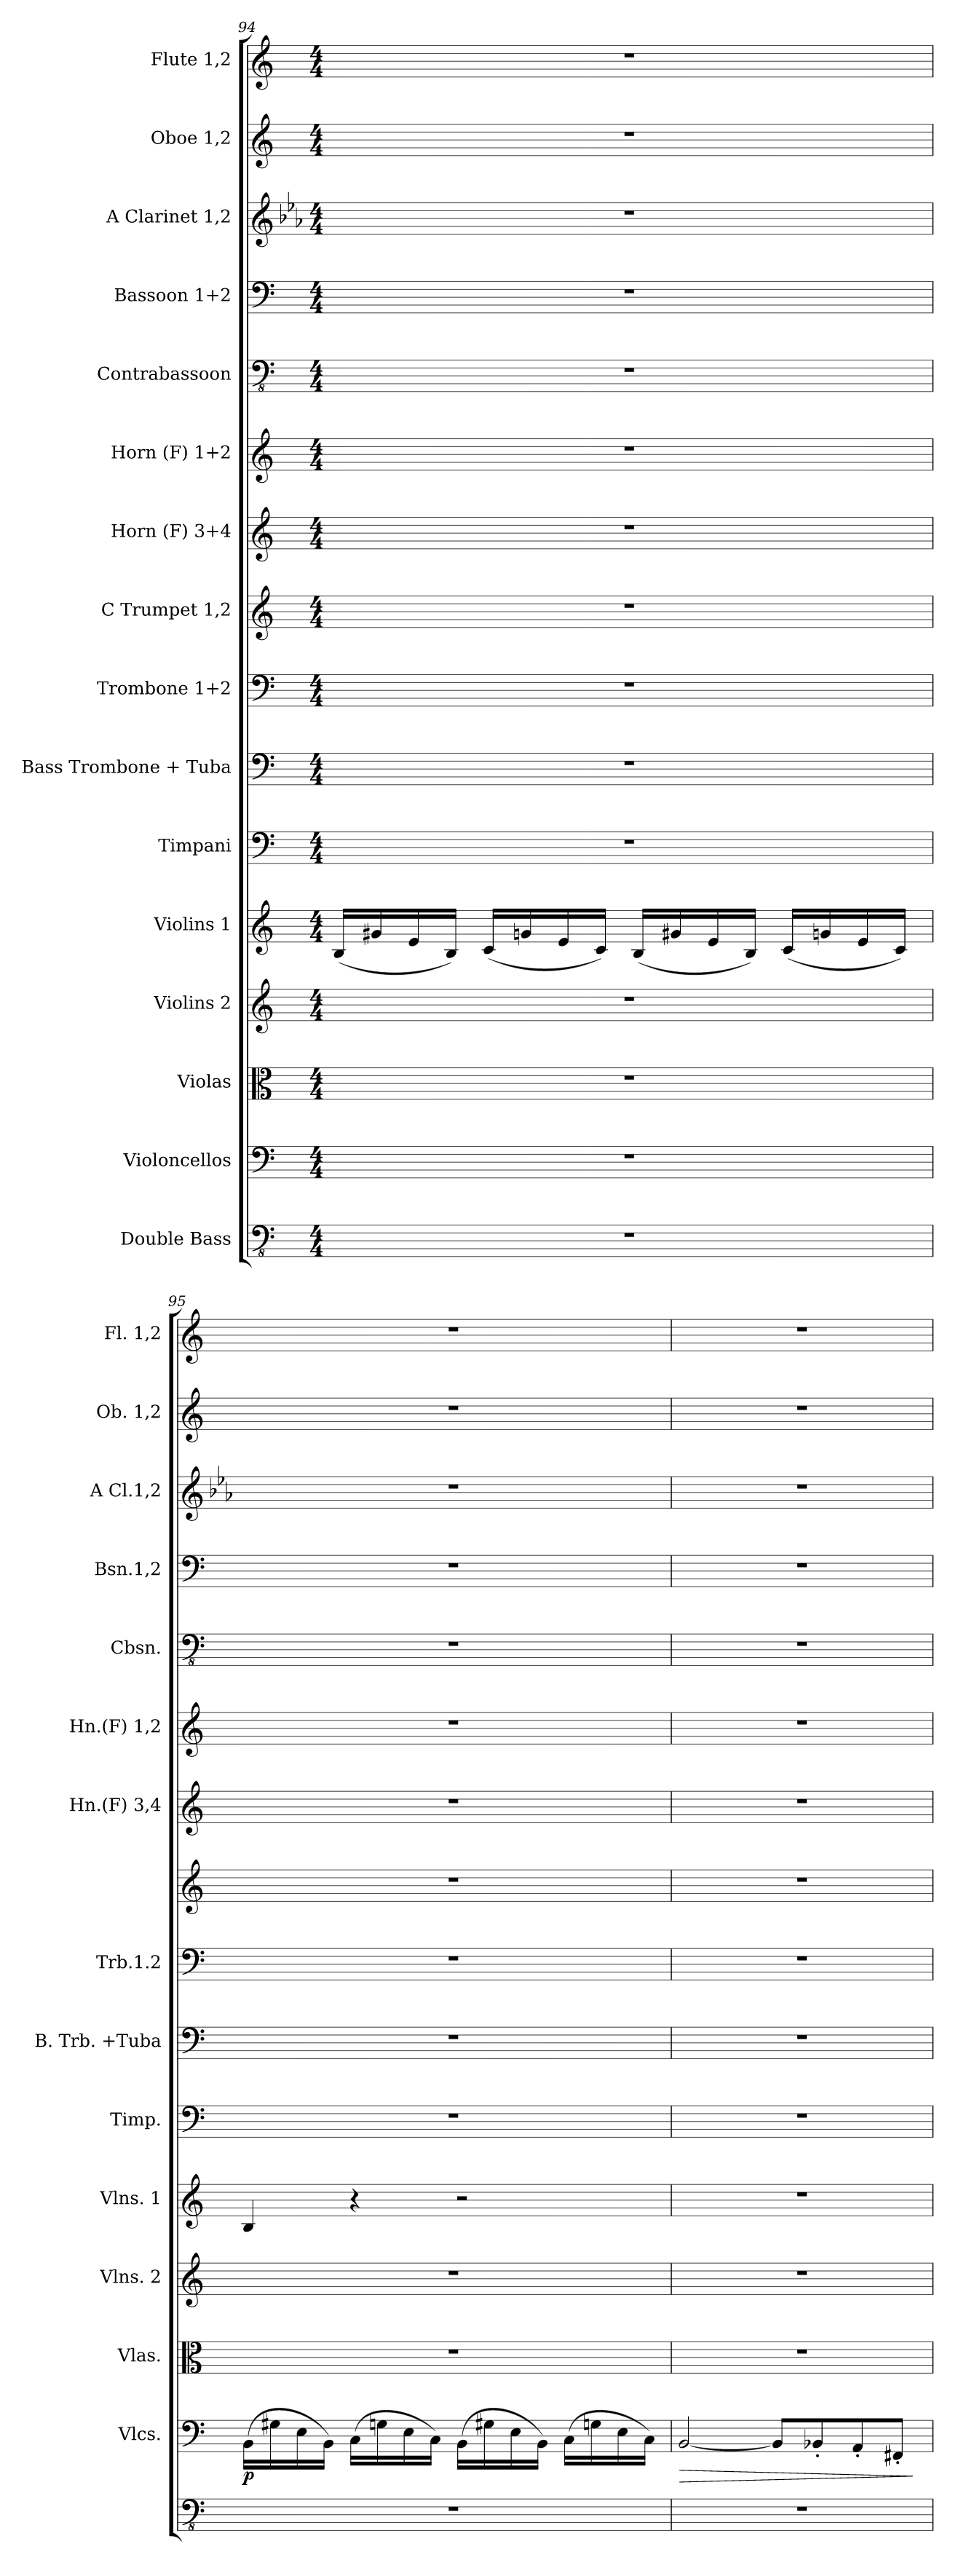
**kern	**kern	**dynam	**kern	**kern	**kern	**kern	**kern	**kern	**kern	**kern	**kern	**kern	**kern	**kern	**kern	**kern
*part16	*part15	*part15	*part14	*part13	*part12	*part11	*part10	*part9	*part8	*part7	*part6	*part5	*part4	*part3	*part2	*part1
*staff16	*staff15	*staff15	*staff14	*staff13	*staff12	*staff11	*staff10	*staff9	*staff8	*staff7	*staff6	*staff5	*staff4	*staff3	*staff2	*staff1
*I"Double Bass	*I"Violoncellos	*	*I"Violas	*I"Violins 2	*I"Violins 1	*I"Timpani	*I"Bass Trombone  + Tuba	*I"Trombone 1+2	*I"C Trumpet 1,2	*I"Horn (F) 3+4	*I"Horn (F) 1+2	*I"Contrabassoon	*I"Bassoon 1+2	*I"A Clarinet 1,2	*I"Oboe 1,2	*I"Flute 1,2
*	*I'Vlcs.	*	*I'Vlas.	*I'Vlns. 2	*I'Vlns. 1	*I'Timp.	*I'B. Trb. +Tuba	*I'Trb.1.2	*	*I'Hn.(F) 3,4	*I'Hn.(F) 1,2	*I'Cbsn.	*I'Bsn.1,2	*I'A Cl.1,2	*I'Ob. 1,2	*I'Fl. 1,2
!!LO:PB:g=z
*clefFv4	*clefF4	*	*clefC3	*clefG2	*clefG2	*clefF4	*clefF4	*clefF4	*clefG2	*clefG2	*clefG2	*clefFv4	*clefF4	*clefG2	*clefG2	*clefG2
*ITrd7c12	*	*	*	*	*	*	*	*	*	*ITrd4c7	*ITrd4c7	*	*	*ITrd2c3	*	*
*k[]	*k[]	*	*k[]	*k[]	*k[]	*k[]	*k[]	*k[]	*k[]	*k[b-]	*k[b-]	*k[]	*k[]	*k[]	*k[]	*k[]
*M4/4	*M4/4	*	*M4/4	*M4/4	*M4/4	*M4/4	*M4/4	*M4/4	*M4/4	*M4/4	*M4/4	*M4/4	*M4/4	*M4/4	*M4/4	*M4/4
=94	=94	=94	=94	=94	=94	=94	=94	=94	=94	=94	=94	=94	=94	=94	=94	=94
1r	1r	.	1r	1r	(16B/LL	1r	1r	1r	1r	1r	1r	1r	1r	1r	1r	1r
.	.	.	.	.	16g#X/	.	.	.	.	.	.	.	.	.	.	.
.	.	.	.	.	16e/	.	.	.	.	.	.	.	.	.	.	.
.	.	.	.	.	16B/JJ)	.	.	.	.	.	.	.	.	.	.	.
.	.	.	.	.	(16c/LL	.	.	.	.	.	.	.	.	.	.	.
.	.	.	.	.	16gn/	.	.	.	.	.	.	.	.	.	.	.
.	.	.	.	.	16e/	.	.	.	.	.	.	.	.	.	.	.
.	.	.	.	.	16c/JJ)	.	.	.	.	.	.	.	.	.	.	.
.	.	.	.	.	(16B/LL	.	.	.	.	.	.	.	.	.	.	.
.	.	.	.	.	16g#X/	.	.	.	.	.	.	.	.	.	.	.
.	.	.	.	.	16e/	.	.	.	.	.	.	.	.	.	.	.
.	.	.	.	.	16B/JJ)	.	.	.	.	.	.	.	.	.	.	.
.	.	.	.	.	(16c/LL	.	.	.	.	.	.	.	.	.	.	.
.	.	.	.	.	16gn/	.	.	.	.	.	.	.	.	.	.	.
.	.	.	.	.	16e/	.	.	.	.	.	.	.	.	.	.	.
.	.	.	.	.	16c/JJ)	.	.	.	.	.	.	.	.	.	.	.
=95	=95	=95	=95	=95	=95	=95	=95	=95	=95	=95	=95	=95	=95	=95	=95	=95
!	!	!LO:DY:b	!	!	!	!	!	!	!	!	!	!	!	!	!	!
1r	(16BB\LL	p	1r	1r	4B/	1r	1r	1r	1r	1r	1r	1r	1r	1r	1r	1r
.	16G#X\	.	.	.	.	.	.	.	.	.	.	.	.	.	.	.
.	16E\	.	.	.	.	.	.	.	.	.	.	.	.	.	.	.
.	16BB\JJ)	.	.	.	.	.	.	.	.	.	.	.	.	.	.	.
.	(16C\LL	.	.	.	4r	.	.	.	.	.	.	.	.	.	.	.
.	16Gn\	.	.	.	.	.	.	.	.	.	.	.	.	.	.	.
.	16E\	.	.	.	.	.	.	.	.	.	.	.	.	.	.	.
.	16C\JJ)	.	.	.	.	.	.	.	.	.	.	.	.	.	.	.
.	(16BB\LL	.	.	.	2r	.	.	.	.	.	.	.	.	.	.	.
.	16G#X\	.	.	.	.	.	.	.	.	.	.	.	.	.	.	.
.	16E\	.	.	.	.	.	.	.	.	.	.	.	.	.	.	.
.	16BB\JJ)	.	.	.	.	.	.	.	.	.	.	.	.	.	.	.
.	(16C\LL	.	.	.	.	.	.	.	.	.	.	.	.	.	.	.
.	16Gn\	.	.	.	.	.	.	.	.	.	.	.	.	.	.	.
.	16E\	.	.	.	.	.	.	.	.	.	.	.	.	.	.	.
.	16C\JJ)	.	.	.	.	.	.	.	.	.	.	.	.	.	.	.
=96	=96	=96	=96	=96	=96	=96	=96	=96	=96	=96	=96	=96	=96	=96	=96	=96
!	!	!LO:HP:b	!	!	!	!	!	!	!	!	!	!	!	!	!	!
1r	[2BB/	>	1r	1r	1r	1r	1r	1r	1r	1r	1r	1r	1r	1r	1r	1r
.	8BB/L]	.	.	.	.	.	.	.	.	.	.	.	.	.	.	.
.	8BB-X'/	.	.	.	.	.	.	.	.	.	.	.	.	.	.	.
.	8AA'/	.	.	.	.	.	.	.	.	.	.	.	.	.	.	.
.	8FF#X'/J	.	.	.	.	.	.	.	.	.	.	.	.	.	.	.
.	.	]	.	.	.	.	.	.	.	.	.	.	.	.	.	.
=	=	=	=	=	=	=	=	=	=	=	=	=	=	=	=	=
*-	*-	*-	*-	*-	*-	*-	*-	*-	*-	*-	*-	*-	*-	*-	*-	*-
